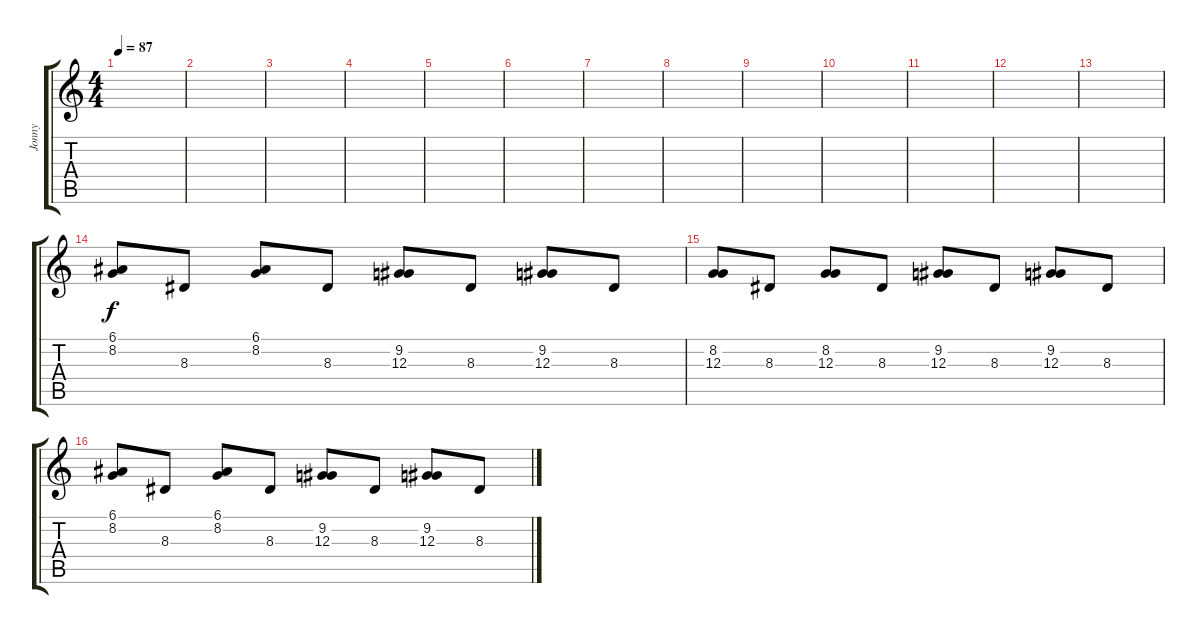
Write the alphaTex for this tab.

\track ("Jonny" "Jonny") {instrument synthstrings2}
\staff {score tabs}
\tuning (E4 B3 G3 D3 A2 D2) {hide}
\ts (4 4)
\tempo 87
\clef g2
\ks c
|
|
|
|
|
|
|
|
|
|
|
|
|
(6.1 8.2).8 8.3.8 (6.1 8.2).8 8.3.8 (9.2 12.3).8 8.3.8 (9.2 12.3).8 8.3.8 |
(8.2 12.3).8 8.3.8 (8.2 12.3).8 8.3.8 (9.2 12.3).8 8.3.8 (9.2 12.3).8 8.3.8 |
(6.1 8.2).8 8.3.8 (6.1 8.2).8 8.3.8 (9.2 12.3).8 8.3.8 (9.2 12.3).8 8.3.8
